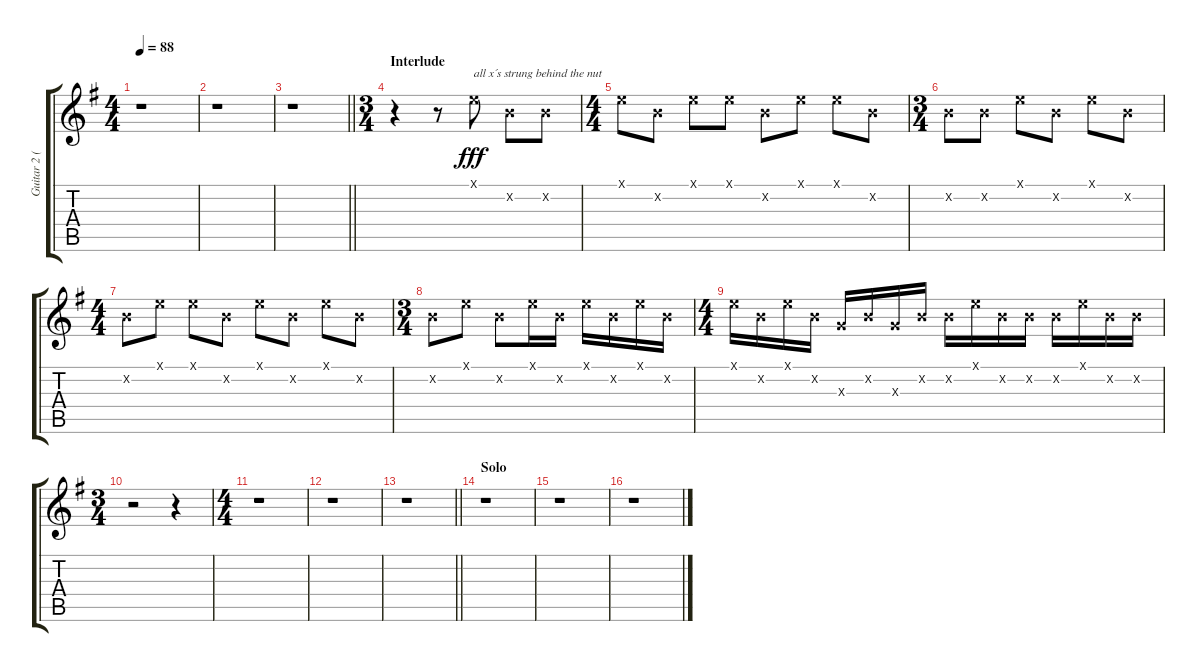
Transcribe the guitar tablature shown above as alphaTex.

\track ("Guitar 2 (standard tuning)" "Guitar 2 (") {instrument distortionguitar}
\staff {score tabs}
\tuning (E4 B3 G3 D3 A2 E2) {hide}
\ts (4 4)
\tempo 88
\clef g2
\ks g
r.1{dy fff} |
r.1 |
\barLineRight lightlight
r.1 |
\ts (3 4)
\section ("" "Interlude")
r.4 r.8 0.1{x}.8{txt "all x´s strung behind the nut"} 0.2{x}.8 0.2{x}.8 |
\ts (4 4)
0.1{x}.8 0.2{x}.8 0.1{x}.8 0.1{x}.8 0.2{x}.8 0.1{x}.8 0.1{x}.8 0.2{x}.8 |
\ts (3 4)
0.2{x}.8 0.2{x}.8 0.1{x}.8 0.2{x}.8 0.1{x}.8 0.2{x}.8 |
\ts (4 4)
0.2{x}.8 0.1{x}.8 0.1{x}.8 0.2{x}.8 0.1{x}.8 0.2{x}.8 0.1{x}.8 0.2{x}.8 |
\ts (3 4)
0.2{x}.8 0.1{x}.8 0.2{x}.8 0.1{x}.16 0.2{x}.16 0.1{x}.16 0.2{x}.16 0.1{x}.16 0.2{x}.16 |
\ts (4 4)
0.1{x}.16 0.2{x}.16 0.1{x}.16 0.2{x}.16 0.3{x}.16 0.2{x}.16 0.3{x}.16 0.2{x}.16 0.2{x}.16 0.1{x}.16 0.2{x}.16 0.2{x}.16 0.2{x}.16 0.1{x}.16 0.2{x}.16 0.2{x}.16 |
\ts (3 4)
r.2 r.4 |
\ts (4 4)
r.1 |
r.1 |
\barLineRight lightlight
r.1 |
\section ("" "Solo")
r.1 |
r.1 |
r.1
